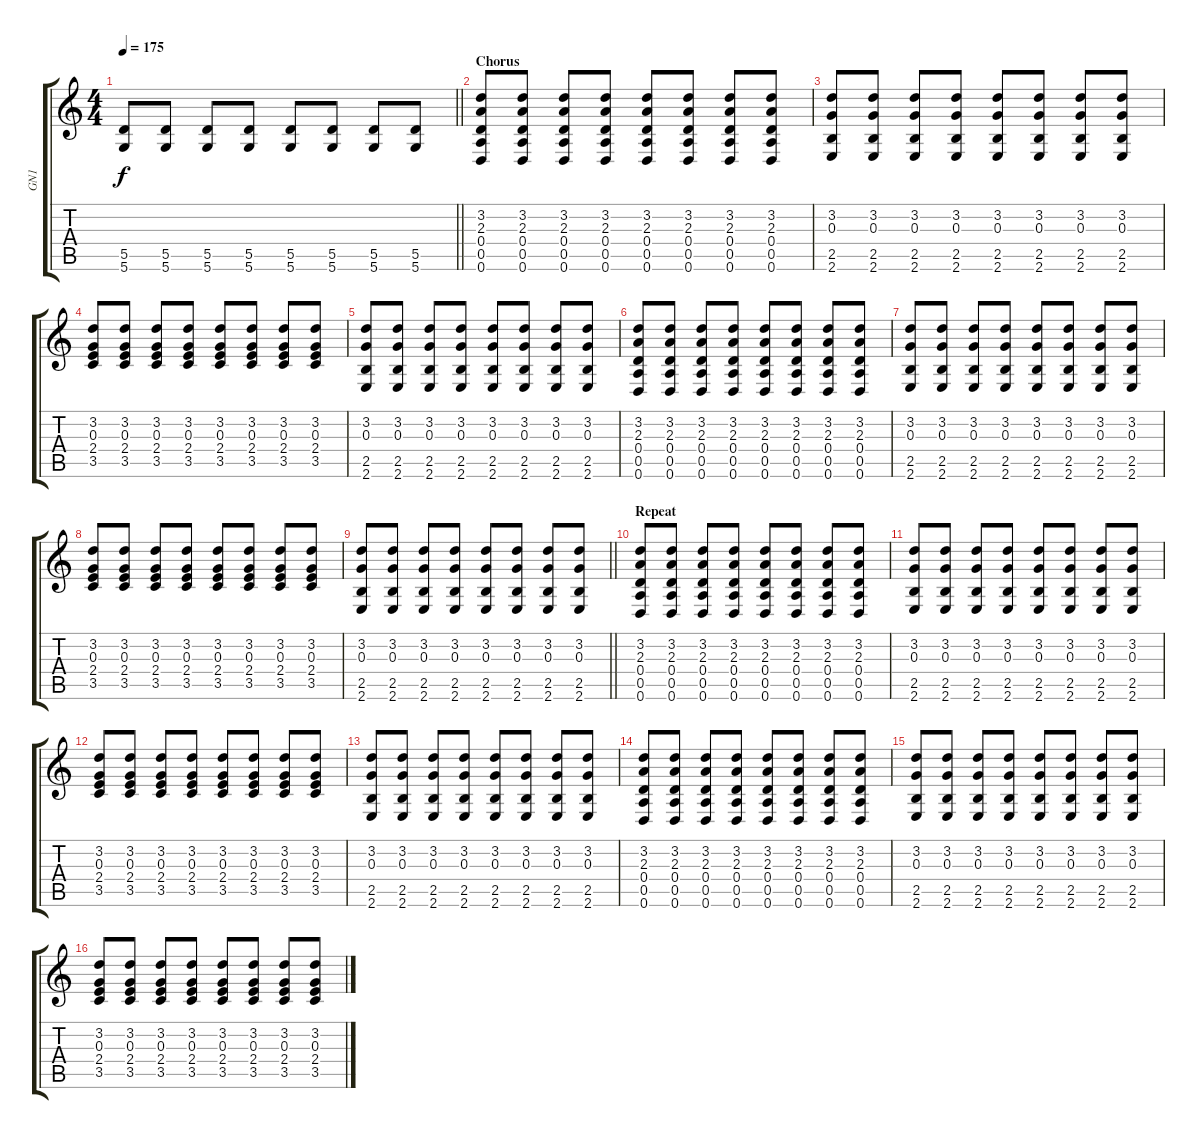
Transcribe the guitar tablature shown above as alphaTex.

\track ("GN1" "GN1") {instrument overdrivenguitar}
\staff {score tabs}
\tuning (E4 B3 G3 D3 A2 D2) {hide}
\ts (4 4)
\tempo 175
\clef g2
\barLineRight lightlight
\ks c
(5.5 5.6).8{dy f} (5.5 5.6).8 (5.5 5.6).8 (5.5 5.6).8 (5.5 5.6).8 (5.5 5.6).8 (5.5 5.6).8 (5.5 5.6).8 |
\section ("" "Chorus")
(3.2 2.3 0.4 0.5 0.6).8 (3.2 2.3 0.4 0.5 0.6).8 (3.2 2.3 0.4 0.5 0.6).8 (3.2 2.3 0.4 0.5 0.6).8 (3.2 2.3 0.4 0.5 0.6).8 (3.2 2.3 0.4 0.5 0.6).8 (3.2 2.3 0.4 0.5 0.6).8 (3.2 2.3 0.4 0.5 0.6).8 |
(3.2 0.3 2.5 2.6).8 (3.2 0.3 2.5 2.6).8 (3.2 0.3 2.5 2.6).8 (3.2 0.3 2.5 2.6).8 (3.2 0.3 2.5 2.6).8 (3.2 0.3 2.5 2.6).8 (3.2 0.3 2.5 2.6).8 (3.2 0.3 2.5 2.6).8 |
(3.2 0.3 2.4 3.5).8 (3.2 0.3 2.4 3.5).8 (3.2 0.3 2.4 3.5).8 (3.2 0.3 2.4 3.5).8 (3.2 0.3 2.4 3.5).8 (3.2 0.3 2.4 3.5).8 (3.2 0.3 2.4 3.5).8 (3.2 0.3 2.4 3.5).8 |
(3.2 0.3 2.5 2.6).8 (3.2 0.3 2.5 2.6).8 (3.2 0.3 2.5 2.6).8 (3.2 0.3 2.5 2.6).8 (3.2 0.3 2.5 2.6).8 (3.2 0.3 2.5 2.6).8 (3.2 0.3 2.5 2.6).8 (3.2 0.3 2.5 2.6).8 |
(3.2 2.3 0.4 0.5 0.6).8 (3.2 2.3 0.4 0.5 0.6).8 (3.2 2.3 0.4 0.5 0.6).8 (3.2 2.3 0.4 0.5 0.6).8 (3.2 2.3 0.4 0.5 0.6).8 (3.2 2.3 0.4 0.5 0.6).8 (3.2 2.3 0.4 0.5 0.6).8 (3.2 2.3 0.4 0.5 0.6).8 |
(3.2 0.3 2.5 2.6).8 (3.2 0.3 2.5 2.6).8 (3.2 0.3 2.5 2.6).8 (3.2 0.3 2.5 2.6).8 (3.2 0.3 2.5 2.6).8 (3.2 0.3 2.5 2.6).8 (3.2 0.3 2.5 2.6).8 (3.2 0.3 2.5 2.6).8 |
(3.2 0.3 2.4 3.5).8 (3.2 0.3 2.4 3.5).8 (3.2 0.3 2.4 3.5).8 (3.2 0.3 2.4 3.5).8 (3.2 0.3 2.4 3.5).8 (3.2 0.3 2.4 3.5).8 (3.2 0.3 2.4 3.5).8 (3.2 0.3 2.4 3.5).8 |
\barLineRight lightlight
(3.2 0.3 2.5 2.6).8 (3.2 0.3 2.5 2.6).8 (3.2 0.3 2.5 2.6).8 (3.2 0.3 2.5 2.6).8 (3.2 0.3 2.5 2.6).8 (3.2 0.3 2.5 2.6).8 (3.2 0.3 2.5 2.6).8 (3.2 0.3 2.5 2.6).8 |
\section ("" "Repeat")
(3.2 2.3 0.4 0.5 0.6).8 (3.2 2.3 0.4 0.5 0.6).8 (3.2 2.3 0.4 0.5 0.6).8 (3.2 2.3 0.4 0.5 0.6).8 (3.2 2.3 0.4 0.5 0.6).8 (3.2 2.3 0.4 0.5 0.6).8 (3.2 2.3 0.4 0.5 0.6).8 (3.2 2.3 0.4 0.5 0.6).8 |
(3.2 0.3 2.5 2.6).8 (3.2 0.3 2.5 2.6).8 (3.2 0.3 2.5 2.6).8 (3.2 0.3 2.5 2.6).8 (3.2 0.3 2.5 2.6).8 (3.2 0.3 2.5 2.6).8 (3.2 0.3 2.5 2.6).8 (3.2 0.3 2.5 2.6).8 |
(3.2 0.3 2.4 3.5).8 (3.2 0.3 2.4 3.5).8 (3.2 0.3 2.4 3.5).8 (3.2 0.3 2.4 3.5).8 (3.2 0.3 2.4 3.5).8 (3.2 0.3 2.4 3.5).8 (3.2 0.3 2.4 3.5).8 (3.2 0.3 2.4 3.5).8 |
(3.2 0.3 2.5 2.6).8 (3.2 0.3 2.5 2.6).8 (3.2 0.3 2.5 2.6).8 (3.2 0.3 2.5 2.6).8 (3.2 0.3 2.5 2.6).8 (3.2 0.3 2.5 2.6).8 (3.2 0.3 2.5 2.6).8 (3.2 0.3 2.5 2.6).8 |
(3.2 2.3 0.4 0.5 0.6).8 (3.2 2.3 0.4 0.5 0.6).8 (3.2 2.3 0.4 0.5 0.6).8 (3.2 2.3 0.4 0.5 0.6).8 (3.2 2.3 0.4 0.5 0.6).8 (3.2 2.3 0.4 0.5 0.6).8 (3.2 2.3 0.4 0.5 0.6).8 (3.2 2.3 0.4 0.5 0.6).8 |
(3.2 0.3 2.5 2.6).8 (3.2 0.3 2.5 2.6).8 (3.2 0.3 2.5 2.6).8 (3.2 0.3 2.5 2.6).8 (3.2 0.3 2.5 2.6).8 (3.2 0.3 2.5 2.6).8 (3.2 0.3 2.5 2.6).8 (3.2 0.3 2.5 2.6).8 |
(3.2 0.3 2.4 3.5).8 (3.2 0.3 2.4 3.5).8 (3.2 0.3 2.4 3.5).8 (3.2 0.3 2.4 3.5).8 (3.2 0.3 2.4 3.5).8 (3.2 0.3 2.4 3.5).8 (3.2 0.3 2.4 3.5).8 (3.2 0.3 2.4 3.5).8
